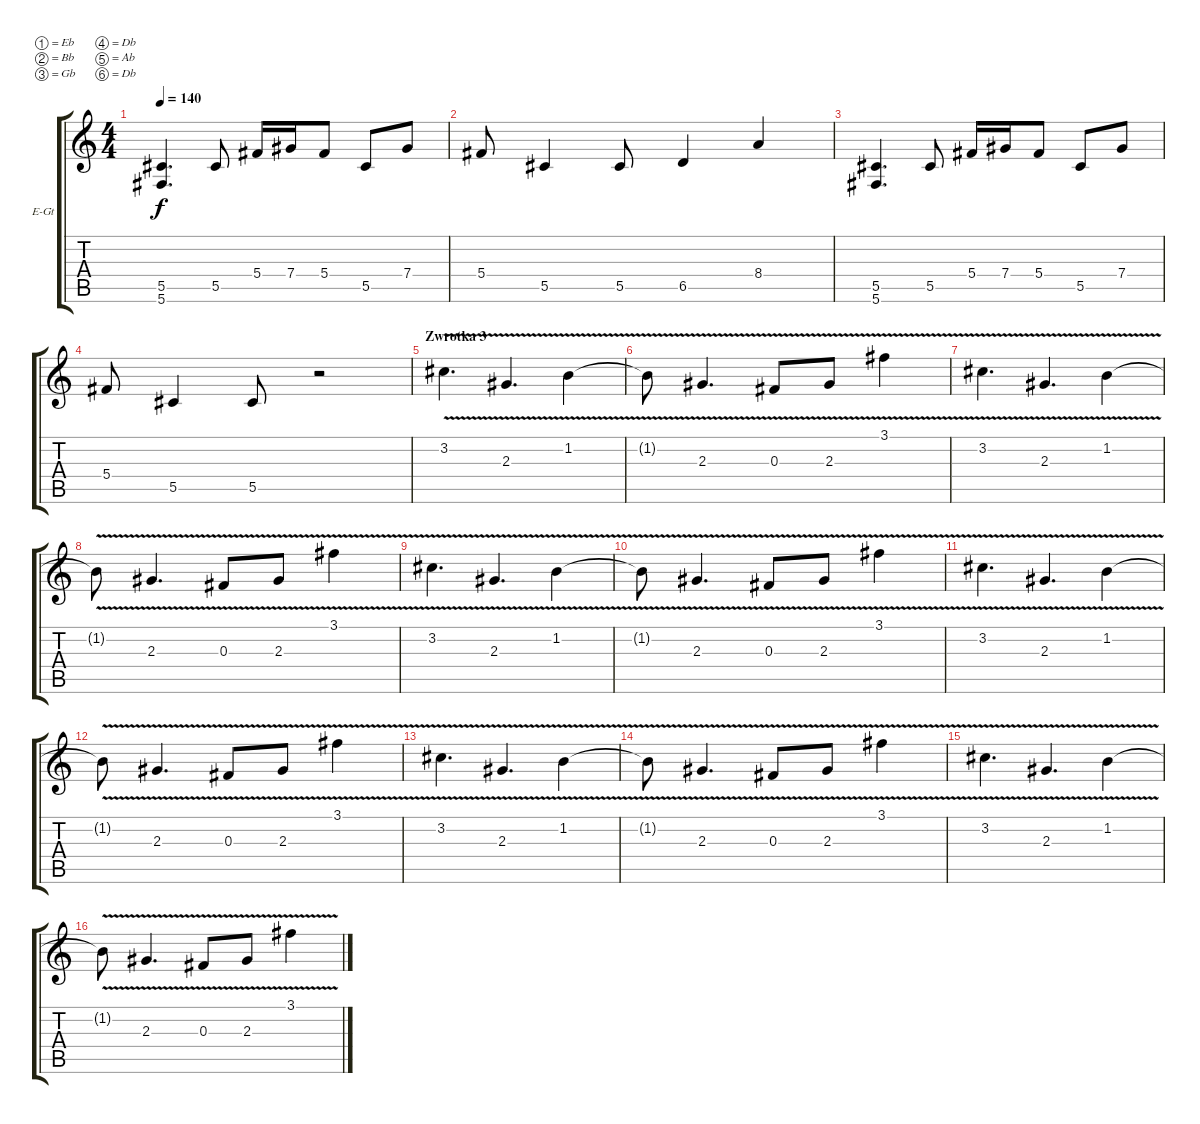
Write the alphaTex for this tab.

\bracketExtendMode groupsimilarinstruments
\firstSystemTrackNameOrientation horizontal
\otherSystemsTrackNameOrientation horizontal
\track ("Gitara 2" "E-Gt") {instrument distortionguitar}
\staff {score tabs}
\tuning (Eb4 Bb3 Gb3 Db3 Ab2 Db2)
\ts (4 4)
\tempo 140
\clef g2
\ks c
(5.5 5.6).4{d dy f} 5.5.8 5.4.16 7.4.16 5.4.8 5.5.8 7.4.8 |
5.4.8 5.5.4 5.5.8 6.5.4 8.4.4 |
(5.5 5.6).4{d} 5.5.8 5.4.16 7.4.16 5.4.8 5.5.8 7.4.8 |
5.4.8 5.5.4 5.5.8 r.2 |
\section ("" "Zwrotka 3")
3.2{v}.4{d} 2.3{v}.4{d} 1.2{v}.4 |
1.2{v t}.8 2.3{v}.4{d} 0.3{v}.8 2.3{v}.8 3.1{v}.4 |
3.2{v}.4{d} 2.3{v}.4{d} 1.2{v}.4 |
1.2{v t}.8 2.3{v}.4{d} 0.3{v}.8 2.3{v}.8 3.1{v}.4 |
3.2{v}.4{d} 2.3{v}.4{d} 1.2{v}.4 |
1.2{v t}.8 2.3{v}.4{d} 0.3{v}.8 2.3{v}.8 3.1{v}.4 |
3.2{v}.4{d} 2.3{v}.4{d} 1.2{v}.4 |
1.2{v t}.8 2.3{v}.4{d} 0.3{v}.8 2.3{v}.8 3.1{v}.4 |
3.2{v}.4{d} 2.3{v}.4{d} 1.2{v}.4 |
1.2{v t}.8 2.3{v}.4{d} 0.3{v}.8 2.3{v}.8 3.1{v}.4 |
3.2{v}.4{d} 2.3{v}.4{d} 1.2{v}.4 |
1.2{v t}.8 2.3{v}.4{d} 0.3{v}.8 2.3{v}.8 3.1{v}.4
